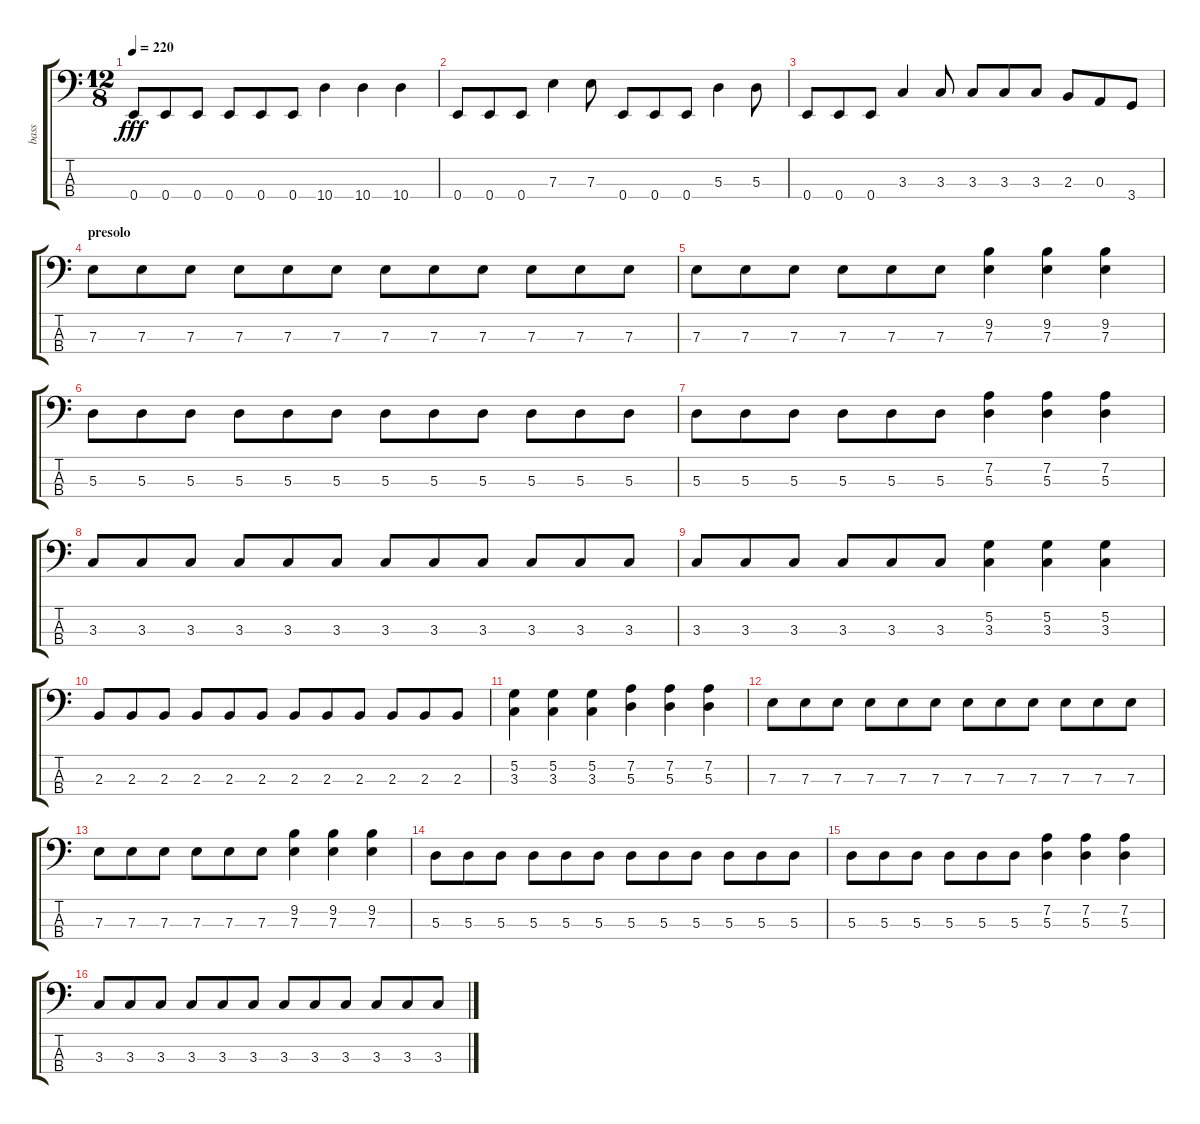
\track ("bass" "bass") {instrument electricbassfinger}
\staff {score tabs}
\tuning (G2 D2 A1 E1) {hide}
\ts (12 8)
\tempo 220
\clef f4
\ks c
0.4.8{dy fff} 0.4.8 0.4.8 0.4.8 0.4.8 0.4.8 10.4.4 10.4.4 10.4.4 |
0.4.8 0.4.8 0.4.8 7.3.4 7.3.8 0.4.8 0.4.8 0.4.8 5.3.4 5.3.8 |
0.4.8 0.4.8 0.4.8 3.3.4 3.3.8 3.3.8 3.3.8 3.3.8 2.3.8 0.3.8 3.4.8 |
\section ("" "presolo")
7.3.8 7.3.8 7.3.8 7.3.8 7.3.8 7.3.8 7.3.8 7.3.8 7.3.8 7.3.8 7.3.8 7.3.8 |
7.3.8 7.3.8 7.3.8 7.3.8 7.3.8 7.3.8 (9.2 7.3).4 (9.2 7.3).4 (9.2 7.3).4 |
5.3.8 5.3.8 5.3.8 5.3.8 5.3.8 5.3.8 5.3.8 5.3.8 5.3.8 5.3.8 5.3.8 5.3.8 |
5.3.8 5.3.8 5.3.8 5.3.8 5.3.8 5.3.8 (7.2 5.3).4 (7.2 5.3).4 (7.2 5.3).4 |
3.3.8 3.3.8 3.3.8 3.3.8 3.3.8 3.3.8 3.3.8 3.3.8 3.3.8 3.3.8 3.3.8 3.3.8 |
3.3.8 3.3.8 3.3.8 3.3.8 3.3.8 3.3.8 (5.2 3.3).4 (5.2 3.3).4 (5.2 3.3).4 |
2.3.8 2.3.8 2.3.8 2.3.8 2.3.8 2.3.8 2.3.8 2.3.8 2.3.8 2.3.8 2.3.8 2.3.8 |
(5.2 3.3).4 (5.2 3.3).4 (5.2 3.3).4 (7.2 5.3).4 (7.2 5.3).4 (7.2 5.3).4 |
7.3.8 7.3.8 7.3.8 7.3.8 7.3.8 7.3.8 7.3.8 7.3.8 7.3.8 7.3.8 7.3.8 7.3.8 |
7.3.8 7.3.8 7.3.8 7.3.8 7.3.8 7.3.8 (9.2 7.3).4 (9.2 7.3).4 (9.2 7.3).4 |
5.3.8 5.3.8 5.3.8 5.3.8 5.3.8 5.3.8 5.3.8 5.3.8 5.3.8 5.3.8 5.3.8 5.3.8 |
5.3.8 5.3.8 5.3.8 5.3.8 5.3.8 5.3.8 (7.2 5.3).4 (7.2 5.3).4 (7.2 5.3).4 |
3.3.8 3.3.8 3.3.8 3.3.8 3.3.8 3.3.8 3.3.8 3.3.8 3.3.8 3.3.8 3.3.8 3.3.8
